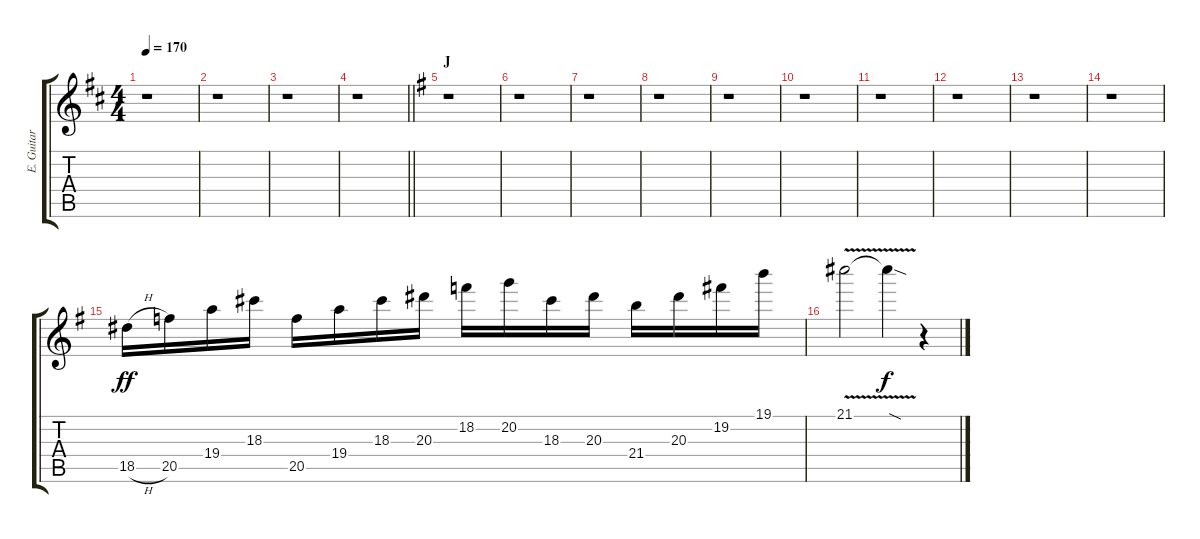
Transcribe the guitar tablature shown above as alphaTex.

\track ("E. Guitar IV" "E. Guitar ") {instrument overdrivenguitar}
\staff {score tabs}
\tuning (E4 B3 G3 D3 A2 E2) {hide}
\ts (4 4)
\tempo 170
\clef g2
\ks d
r.1{dy ff} |
r.1 |
r.1 |
\barLineRight lightlight
r.1 |
\section ("" "J")
\ks g
r.1 |
r.1 |
r.1 |
r.1 |
r.1 |
r.1 |
r.1 |
r.1 |
r.1 |
r.1 |
18.5{h}.16 20.5.16 19.4.16 18.3.16 20.5.16 19.4.16 18.3.16 20.3.16 18.2.16 20.2.16 18.3.16 20.3.16 21.4.16 20.3.16 19.2.16 19.1.16 |
21.1{v}.2 21.1{sod t}.4{dy f} r.4
